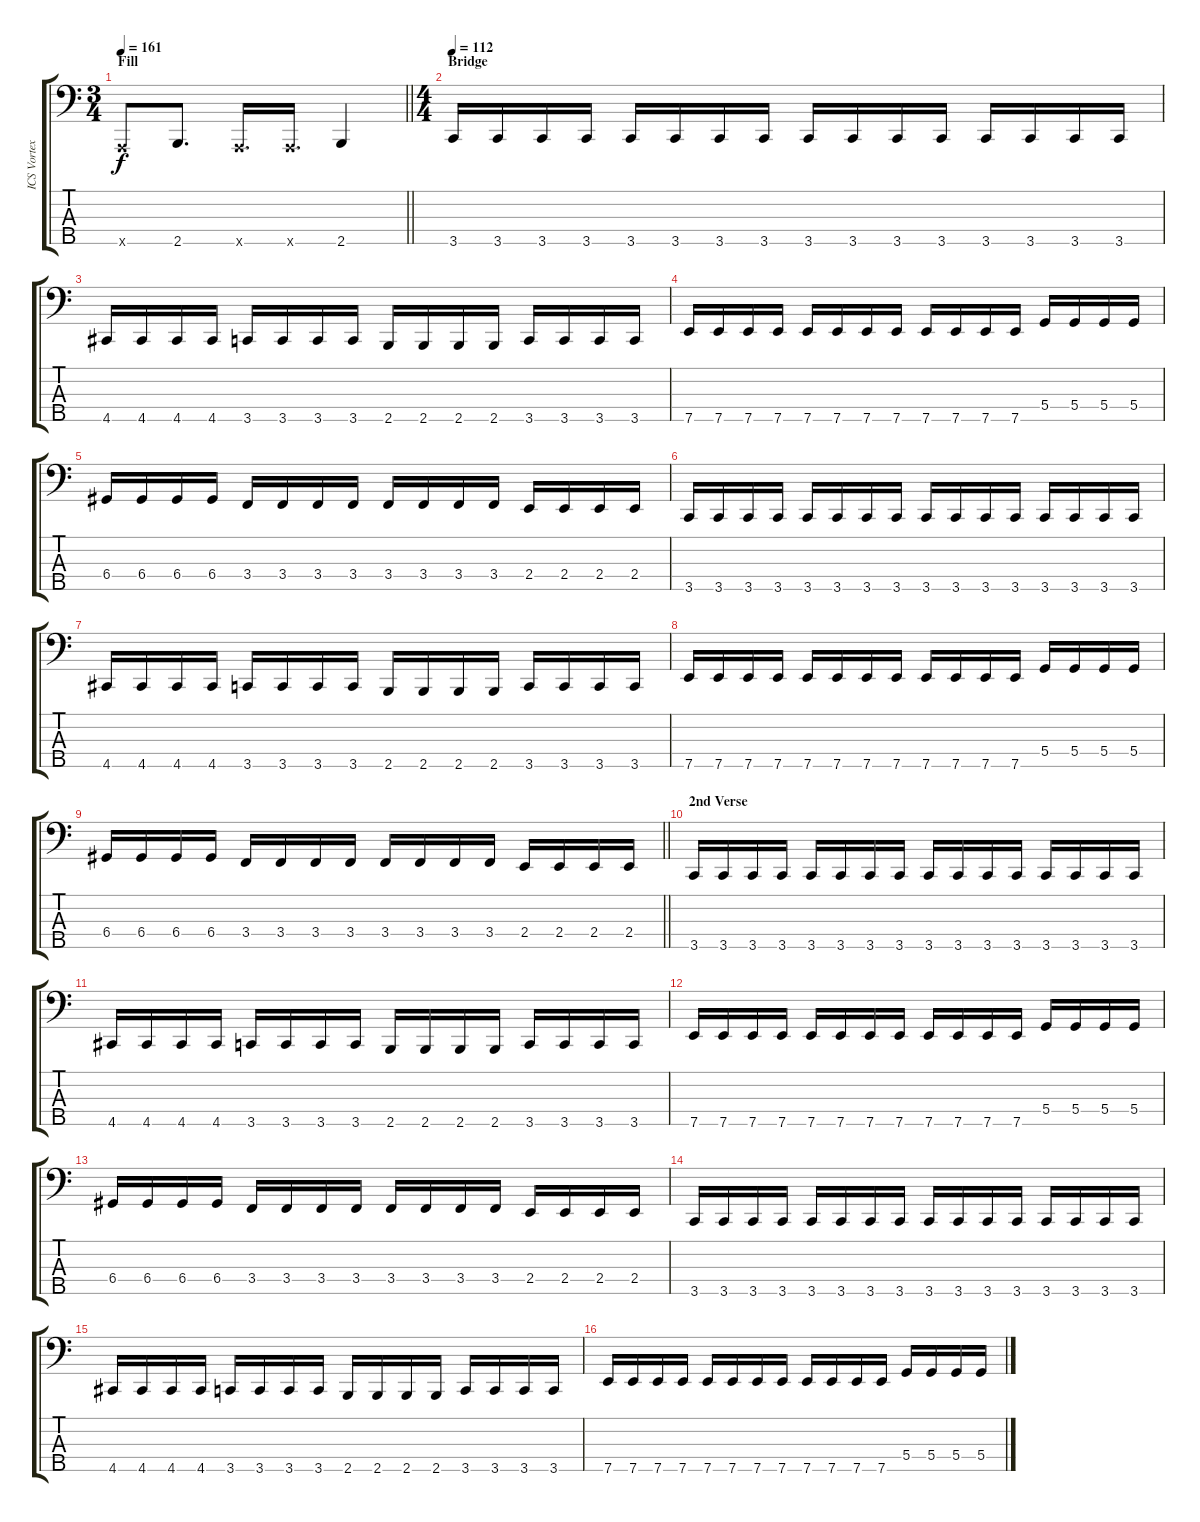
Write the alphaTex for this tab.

\track ("ICS Vortex" "ICS Vortex") {instrument electricbassfinger}
\staff {score tabs}
\tuning (F2 C2 G1 D1 A0) {hide}
\ts (3 4)
\section ("" "Fill")
\tempo 161
\clef f4
\barLineRight lightlight
\ks c
0.5{x}.8{dy f} 2.5.8{d} 0.5{x}.16{d} 0.5{x}.16{d} 2.5.4 |
\ts (4 4)
\section ("" "Bridge")
\tempo 112
3.5.16 3.5.16 3.5.16 3.5.16 3.5.16 3.5.16 3.5.16 3.5.16 3.5.16 3.5.16 3.5.16 3.5.16 3.5.16 3.5.16 3.5.16 3.5.16 |
4.5.16 4.5.16 4.5.16 4.5.16 3.5.16 3.5.16 3.5.16 3.5.16 2.5.16 2.5.16 2.5.16 2.5.16 3.5.16 3.5.16 3.5.16 3.5.16 |
7.5.16 7.5.16 7.5.16 7.5.16 7.5.16 7.5.16 7.5.16 7.5.16 7.5.16 7.5.16 7.5.16 7.5.16 5.4.16 5.4.16 5.4.16 5.4.16 |
6.4.16 6.4.16 6.4.16 6.4.16 3.4.16 3.4.16 3.4.16 3.4.16 3.4.16 3.4.16 3.4.16 3.4.16 2.4.16 2.4.16 2.4.16 2.4.16 |
3.5.16 3.5.16 3.5.16 3.5.16 3.5.16 3.5.16 3.5.16 3.5.16 3.5.16 3.5.16 3.5.16 3.5.16 3.5.16 3.5.16 3.5.16 3.5.16 |
4.5.16 4.5.16 4.5.16 4.5.16 3.5.16 3.5.16 3.5.16 3.5.16 2.5.16 2.5.16 2.5.16 2.5.16 3.5.16 3.5.16 3.5.16 3.5.16 |
7.5.16 7.5.16 7.5.16 7.5.16 7.5.16 7.5.16 7.5.16 7.5.16 7.5.16 7.5.16 7.5.16 7.5.16 5.4.16 5.4.16 5.4.16 5.4.16 |
\barLineRight lightlight
6.4.16 6.4.16 6.4.16 6.4.16 3.4.16 3.4.16 3.4.16 3.4.16 3.4.16 3.4.16 3.4.16 3.4.16 2.4.16 2.4.16 2.4.16 2.4.16 |
\section ("" "2nd Verse")
3.5.16 3.5.16 3.5.16 3.5.16 3.5.16 3.5.16 3.5.16 3.5.16 3.5.16 3.5.16 3.5.16 3.5.16 3.5.16 3.5.16 3.5.16 3.5.16 |
4.5.16 4.5.16 4.5.16 4.5.16 3.5.16 3.5.16 3.5.16 3.5.16 2.5.16 2.5.16 2.5.16 2.5.16 3.5.16 3.5.16 3.5.16 3.5.16 |
7.5.16 7.5.16 7.5.16 7.5.16 7.5.16 7.5.16 7.5.16 7.5.16 7.5.16 7.5.16 7.5.16 7.5.16 5.4.16 5.4.16 5.4.16 5.4.16 |
6.4.16 6.4.16 6.4.16 6.4.16 3.4.16 3.4.16 3.4.16 3.4.16 3.4.16 3.4.16 3.4.16 3.4.16 2.4.16 2.4.16 2.4.16 2.4.16 |
3.5.16 3.5.16 3.5.16 3.5.16 3.5.16 3.5.16 3.5.16 3.5.16 3.5.16 3.5.16 3.5.16 3.5.16 3.5.16 3.5.16 3.5.16 3.5.16 |
4.5.16 4.5.16 4.5.16 4.5.16 3.5.16 3.5.16 3.5.16 3.5.16 2.5.16 2.5.16 2.5.16 2.5.16 3.5.16 3.5.16 3.5.16 3.5.16 |
7.5.16 7.5.16 7.5.16 7.5.16 7.5.16 7.5.16 7.5.16 7.5.16 7.5.16 7.5.16 7.5.16 7.5.16 5.4.16 5.4.16 5.4.16 5.4.16
